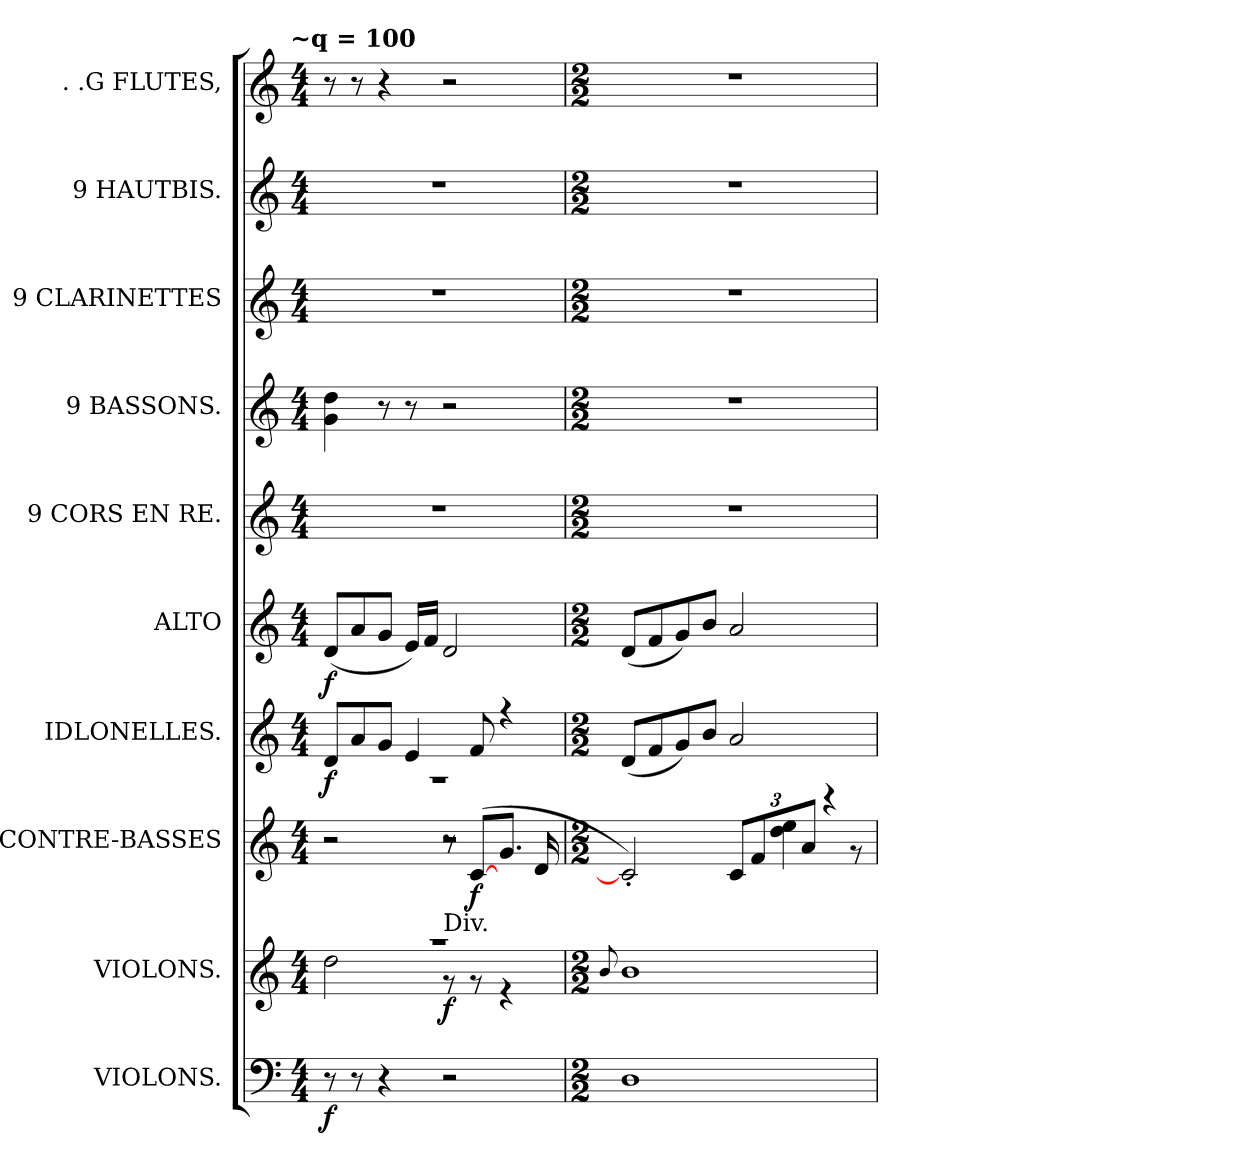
**kern	**dynam	**kern	**dynam	**kern	**dynam	**kern	**dynam	**kern	**dynam	**kern	**kern	**kern	**kern	**kern
*part10	*part10	*part9	*part9	*part8	*part8	*part7	*part7	*part6	*part6	*part5	*part4	*part3	*part2	*part1
*staff10	*staff10	*staff9	*staff9	*staff8	*staff8	*staff7	*staff7	*staff6	*staff6	*staff5	*staff4	*staff3	*staff2	*staff1
*I"VIOLONS.	*	*I"VIOLONS.	*	*I"CONTRE-BASSES	*	*I"IDLONELLES.	*	*I"ALTO	*	*I"9 CORS EN RE.	*I"9 BASSONS.	*I"9 CLARINETTES	*I"9 HAUTBIS.	*I". .G FLUTES,
*I'VIO.	*	*I'VIO.	*	*I'CONTRE-B.ES	*	*I'IDL.	*	*I'A.	*	*I'9 COR. EN RE.	*I'9 B.NS.	*I'9 CLA.	*I'9 HAU.	*I'. .G Fl.S,
*clefF4	*	*clefG2	*	*clefG2	*	*clefG2	*	*clefG2	*	*clefG2	*clefG2	*clefG2	*clefG2	*clefG2
*k[]	*	*k[]	*	*k[]	*	*k[]	*	*k[]	*	*k[]	*k[]	*k[]	*k[]	*k[]
*C:	*	*C:	*	*C:	*	*C:	*	*C:	*	*C:	*C:	*C:	*C:	*C:
!!LO:TX:omd:t=~q = 100
*M4/4	*	*M4/4	*	*M4/4	*	*M4/4	*	*M4/4	*	*M4/4	*M4/4	*M4/4	*M4/4	*M4/4
=1	=1	=1	=1	=1	=1	=1	=1	=1	=1	=1	=1	=1	=1	=1
*	*	*^	*	*^	*	*^	*	*	*	*	*	*	*	*
*	*	*	*	*	*	*^	*	*	*	*	*	*	*	*	*	*	*
8r	f	1r	2dd\	.	2r	2r	1ryy	.	(8d/L	1r	f	(8d/L	f	1r	4g\ 4dd\	1r	1r	8r
8r	.	.	.	.	.	.	.	.	8a/	.	.	8a/	.	.	.	.	.	8r
4r	.	.	.	.	.	.	.	.	8g/J	.	.	8g/J	.	.	8r	.	.	4r
.	.	.	.	.	.	.	.	.	4e/	.	.	16e/LL)	.	.	8r	.	.	.
.	.	.	.	.	.	.	.	.	.	.	.	16f/JJ	.	.	.	.	.	.
!	!	!	!LO:TX:t=Div.	!	!	!	!	!	!	!	!	!	!	!	!	!	!	!
2r	.	.	8r	f	8r	2r	.	.	.	.	.	2d/	.	.	2r	.	.	2r
.	.	.	8r	.	([8c/L	.	.	f	8f/	.	.	.	.	.	.	.	.	.
.	.	.	4r	.	8.g/J	.	.	.	4r	.	.	.	.	.	.	.	.	.
.	.	.	.	.	16d/	.	.	.	.	.	.	.	.	.	.	.	.	.
*	*	*v	*v	*	*	*	*	*	*v	*v	*	*	*	*	*	*	*	*
*	*	*	*	*v	*v	*v	*	*	*	*	*	*	*	*	*	*
=2	=2	=2	=2	=2	=2	=2	=2	=2	=2	=2	=2	=2	=2	=2
*M2/2	*	*M2/2	*	*M2/2	*	*M2/2	*	*M2/2	*	*M2/2	*M2/2	*M2/2	*M2/2	*M2/2
.	.	8qqb/	.	.	.	.	.	.	.	.	.	.	.	.
*	*	*	*	*^	*	*	*	*	*	*	*	*	*	*
1D\	.	((1b\	.	2c'/])	2ryy	.	(8d/L	.	(8d/L	.	1r	1r	1r	1r	1r
.	.	.	.	.	.	.	8f/	.	8f/	.	.	.	.	.	.
.	.	.	.	.	.	.	8g/)	.	8g/)	.	.	.	.	.	.
.	.	.	.	.	.	.	8b/J	.	8b/J	.	.	.	.	.	.
.	.	.	.	(12c/L	8ryy	.	2a/	.	2a/	.	.	.	.	.	.
.	.	.	.	12f/	.	.	.	.	.	.	.	.	.	.	.
.	.	.	.	.	4dd\ 4ee\	.	.	.	.	.	.	.	.	.	.
.	.	.	.	12a/J	.	.	.	.	.	.	.	.	.	.	.
.	.	.	.	4r	.	.	.	.	.	.	.	.	.	.	.
.	.	.	.	.	8r	.	.	.	.	.	.	.	.	.	.
*	*	*	*	*v	*v	*	*	*	*	*	*	*	*	*	*
=	=	=	=	=	=	=	=	=	=	=	=	=	=	=
*-	*-	*-	*-	*-	*-	*-	*-	*-	*-	*-	*-	*-	*-	*-
